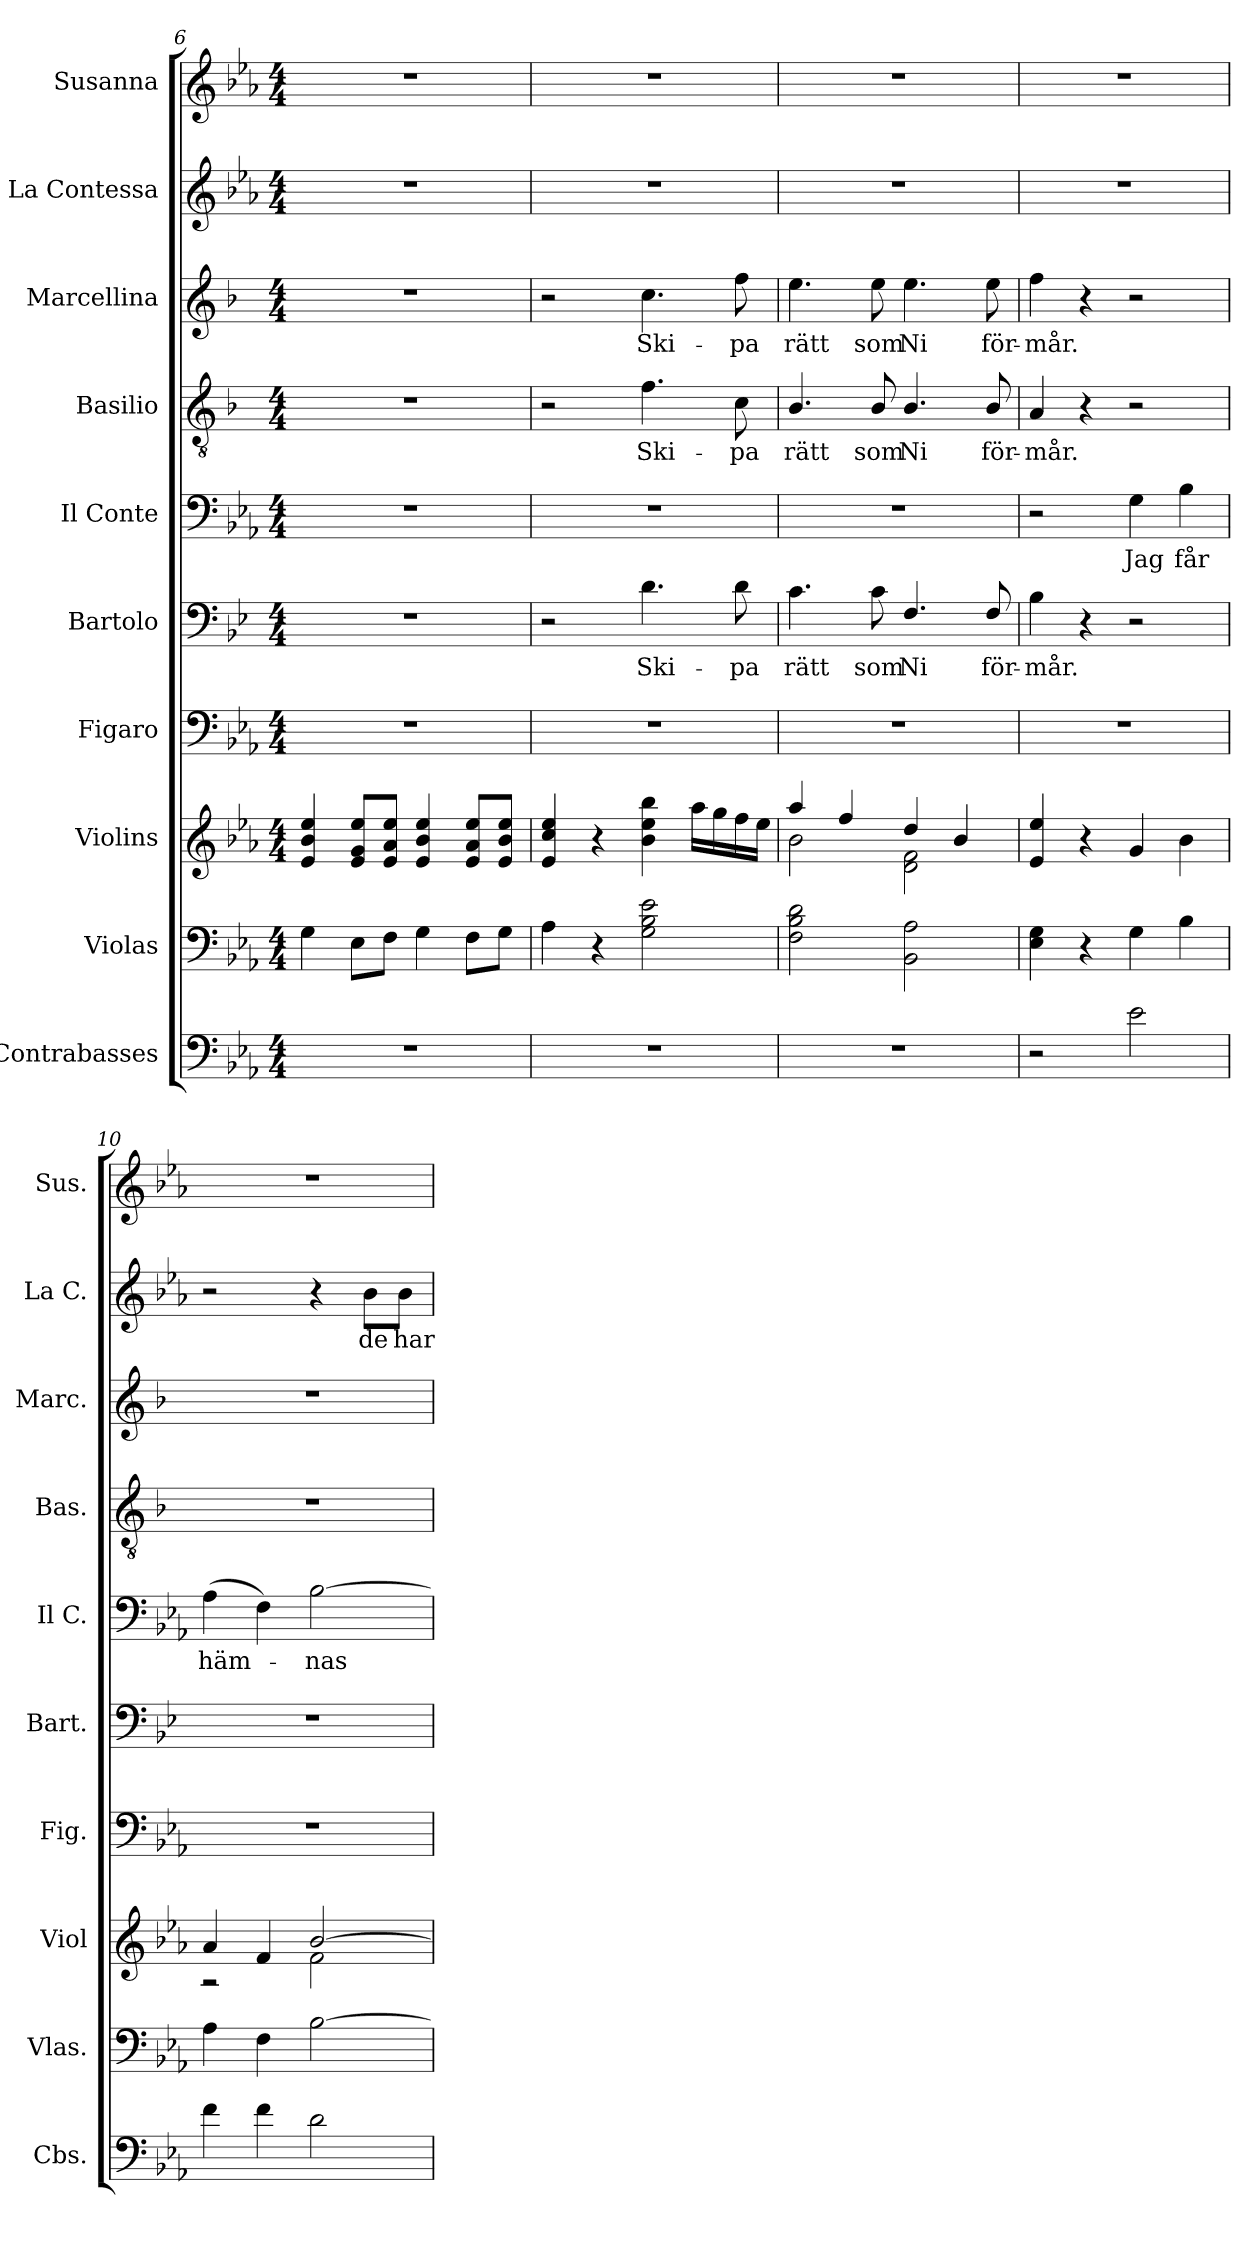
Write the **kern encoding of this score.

**kern	**kern	**kern	**kern	**kern	**text	**kern	**text	**kern	**text	**kern	**text	**kern	**text	**kern
*part10	*part9	*part8	*part7	*part6	*part6	*part5	*part5	*part4	*part4	*part3	*part3	*part2	*part2	*part1
*staff10	*staff9	*staff8	*staff7	*staff6	*staff6	*staff5	*staff5	*staff4	*staff4	*staff3	*staff3	*staff2	*staff2	*staff1
*I"Contrabasses	*I"Violas	*I"Violins	*I"Figaro	*I"Bartolo	*	*I"Il Conte	*	*I"Basilio	*	*I"Marcellina	*	*I"La Contessa	*	*I"Susanna
*I'Cbs.	*I'Vlas.	*I'Viol	*I'Fig.	*I'Bart.	*	*I'Il C.	*	*I'Bas.	*	*I'Marc.	*	*I'La C.	*	*I'Sus.
!!LO:PB:g=z
*clefF4	*clefF4	*clefG2	*clefF4	*clefF4	*	*clefF4	*	*clefGv2	*	*clefG2	*	*clefG2	*	*clefG2
*ITrd7c12	*	*	*	*ITrd4c7	*	*	*	*ITrd1c2	*	*ITrd1c2	*	*	*	*
*k[b-e-a-]	*k[b-e-a-]	*k[b-e-a-]	*k[b-e-a-]	*k[b-e-a-]	*	*k[b-e-a-]	*	*k[b-e-a-]	*	*k[b-e-a-]	*	*k[b-e-a-]	*	*k[b-e-a-]
*M4/4	*M4/4	*M4/4	*M4/4	*M4/4	*	*M4/4	*	*M4/4	*	*M4/4	*	*M4/4	*	*M4/4
=6	=6	=6	=6	=6	=6	=6	=6	=6	=6	=6	=6	=6	=6	=6
1r	4G\	4e-/ 4b-/ 4ee-/	1r	1r	.	1r	.	1r	.	1r	.	1r	.	1r
.	8E-\L	8e-/ 8g/ 8ee-/L	.	.	.	.	.	.	.	.	.	.	.	.
.	8F\J	8e-/ 8a-/ 8ee-/J	.	.	.	.	.	.	.	.	.	.	.	.
.	4G\	4e-/ 4b-/ 4ee-/	.	.	.	.	.	.	.	.	.	.	.	.
.	8F\L	8e-/ 8a-/ 8ee-/L	.	.	.	.	.	.	.	.	.	.	.	.
.	8G\J	8e-/ 8b-/ 8ee-/J	.	.	.	.	.	.	.	.	.	.	.	.
=7	=7	=7	=7	=7	=7	=7	=7	=7	=7	=7	=7	=7	=7	=7
1r	4A-\	4e-/ 4cc/ 4ee-/	1r	2r	.	1r	.	2r	.	2r	.	1r	.	1r
.	4r	4r	.	.	.	.	.	.	.	.	.	.	.	.
!	!	!	!	!	!LO:LY:b	!	!	!	!LO:LY:b	!	!LO:LY:b	!	!	!
.	2G\ 2B-\ 2e-\	4b-\ 4ee-\ 4bb-\	.	4.G\	Ski-	.	.	4.e-\	Ski-	4.b-\	Ski-	.	.	.
.	.	16aa-\LL	.	.	.	.	.	.	.	.	.	.	.	.
.	.	16gg\	.	.	.	.	.	.	.	.	.	.	.	.
!	!	!	!	!	!LO:LY:b	!	!	!	!LO:LY:b	!	!LO:LY:b	!	!	!
.	.	16ff\	.	8G\	-pa	.	.	8B-\	-pa	8ee-\	-pa	.	.	.
.	.	16ee-\JJ	.	.	.	.	.	.	.	.	.	.	.	.
=8	=8	=8	=8	=8	=8	=8	=8	=8	=8	=8	=8	=8	=8	=8
*	*	*^	*	*	*	*	*	*	*	*	*	*	*	*
!	!	!	!	!	!	!LO:LY:b	!	!	!	!LO:LY:b	!	!LO:LY:b	!	!	!
1r	2F\ 2B-\ 2d\	4aa-/	2b-\	1r	4.F\	rätt	1r	.	4.A-/	rätt	4.dd\	rätt	1r	.	1r
.	.	4ff/	.	.	.	.	.	.	.	.	.	.	.	.	.
!	!	!	!	!	!	!LO:LY:b	!	!	!	!LO:LY:b	!	!LO:LY:b	!	!	!
.	.	.	.	.	8F\	som	.	.	8A-/	som	8dd\	som	.	.	.
!	!	!	!	!	!	!LO:LY:b	!	!	!	!LO:LY:b	!	!LO:LY:b	!	!	!
.	2BB-\ 2A-\	4dd/	2d\ 2f\	.	4.BB-/	Ni	.	.	4.A-/	Ni	4.dd\	Ni	.	.	.
.	.	4b-/	.	.	.	.	.	.	.	.	.	.	.	.	.
!	!	!	!	!	!	!LO:LY:b	!	!	!	!LO:LY:b	!	!LO:LY:b	!	!	!
.	.	.	.	.	8BB-/	för-	.	.	8A-/	för-	8dd\	för-	.	.	.
*	*	*v	*v	*	*	*	*	*	*	*	*	*	*	*	*
=9	=9	=9	=9	=9	=9	=9	=9	=9	=9	=9	=9	=9	=9	=9
!	!	!	!	!	!LO:LY:b	!	!	!	!LO:LY:b	!	!LO:LY:b	!	!	!
2r	4E-\ 4G\	4e-/ 4ee-/	1r	4E-\	-mår.	2r	.	4G/	-mår.	4ee-\	-mår.	1r	.	1r
.	4r	4r	.	4r	.	.	.	4r	.	4r	.	.	.	.
!	!	!	!	!	!	!	!LO:LY:b	!	!	!	!	!	!	!
2E-\	4G\	4g/	.	2r	.	4G\	Jag	2r	.	2r	.	.	.	.
!	!	!	!	!	!	!	!LO:LY:b	!	!	!	!	!	!	!
.	4B-\	4b-\	.	.	.	4B-\	får	.	.	.	.	.	.	.
=10	=10	=10	=10	=10	=10	=10	=10	=10	=10	=10	=10	=10	=10	=10
*	*	*^	*	*	*	*	*	*	*	*	*	*	*	*
!	!	!	!	!	!	!	!	!LO:LY:b	!	!	!	!	!	!	!
4F\	4A-\	4a-/	2r	1r	1r	.	(>4A-\	häm-	1r	.	1r	.	2r	.	1r
4F\	4F\	4f/	.	.	.	.	4F\)	.	.	.	.	.	.	.	.
!	!	!	!	!	!	!	!	!LO:LY:b	!	!	!	!	!	!	!
2D\	[2B-\	[2b-/	2f\	.	.	.	[2B-\	-nas	.	.	.	.	4r	.	.
!	!	!	!	!	!	!	!	!	!	!	!	!	!	!LO:LY:b	!
.	.	.	.	.	.	.	.	.	.	.	.	.	8b-\L	de	.
!	!	!	!	!	!	!	!	!	!	!	!	!	!	!LO:LY:b	!
.	.	.	.	.	.	.	.	.	.	.	.	.	8b-\J	har	.
*	*	*v	*v	*	*	*	*	*	*	*	*	*	*	*	*
=	=	=	=	=	=	=	=	=	=	=	=	=	=	=
*-	*-	*-	*-	*-	*-	*-	*-	*-	*-	*-	*-	*-	*-	*-
